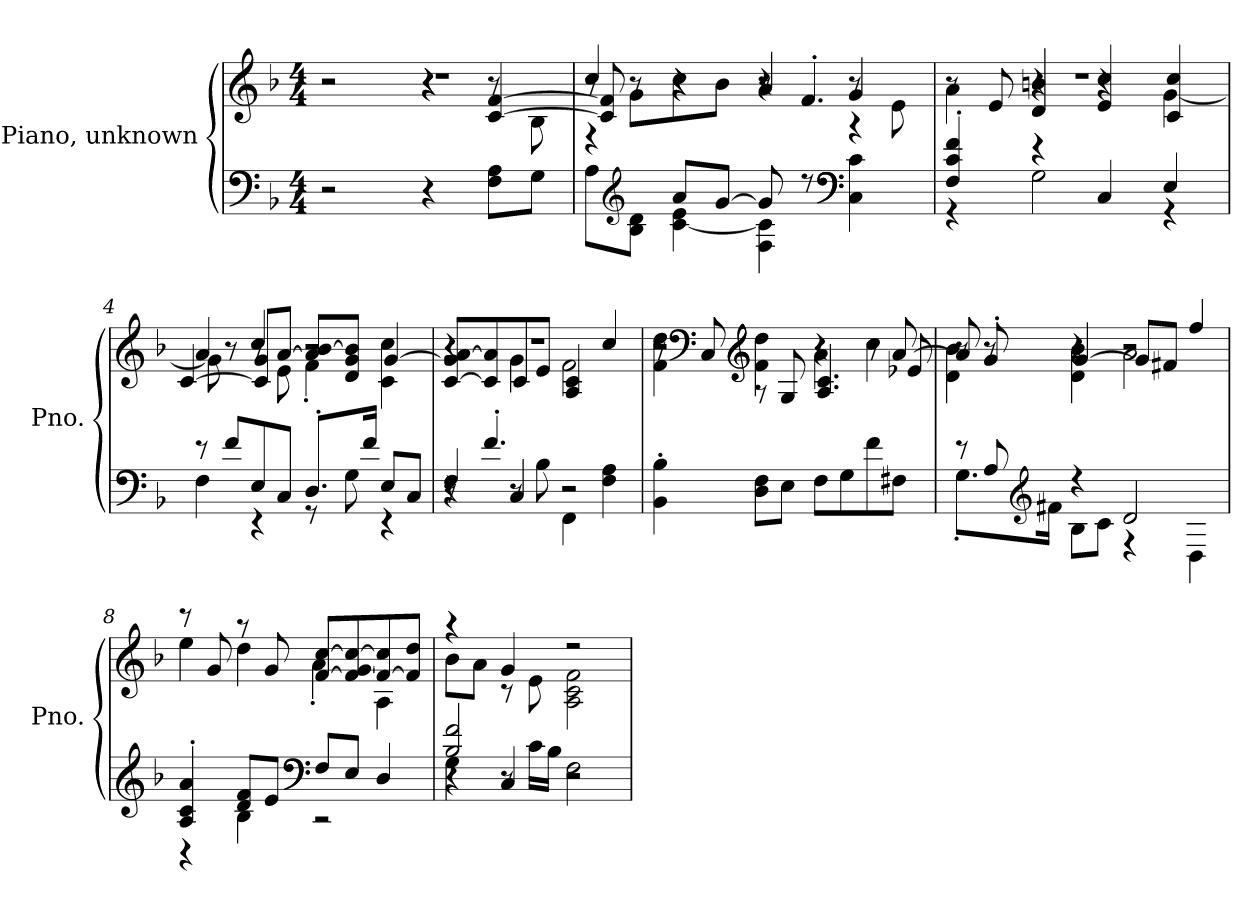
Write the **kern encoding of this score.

**kern	**kern
*part1	*part1
*staff2	*staff1
*I"Piano, unknown	*
*I'Pno.	*
*clefF4	*clefG2
*k[b-]	*k[b-]
*M4/4	*M4/4
*MM120	*MM120
=1	=1
*	*^
*	*	*^
2r	1r	2r	2r
4r	.	4r	4r
8F\ 8A\L	.	8r	[4c/ [4f/
8G\J	.	8B-\	.
=2	=2	=2	=2
*^	*	*	*
4r	8A\L	4cc/	8r	8c/] 8f/]
*clefG2	*	*	*	*
.	8B-\ 8d\J	.	8g\L	8r
8a/L	[4c\ 4e\	4r	8cc\	4r
[8g/J	.	.	8b-\J	.
8g/]	4F\ 4c\]	4a/	4r	8r
8r	.	.	.	4.f'/
*clefF4	*	*	*	*
4r	4C\ 4c\	4g/	8r	.
.	.	.	8e\	.
=3	=3	=3	=3	=3
4F/' 4c/' 4f/'	4r	1r	4a\	8r
.	.	.	.	8e/
4r	2G\	.	4r	4d/ 4bn/
4C/	.	.	4r	4e/ 4cc/
4E/	4r	.	[4g\	4c/ 4cc/
=4	=4	=4	=4	=4
8r	4F\	4a/	8g\]	[4c/
8f/L	.	.	8r	.
8E/	4r	4cc/	8r	8c/] 8g/L
8C/J	.	.	8e\	[8a/J
8.D'/L	8r	2r	4f'\	8a/] [8b-/L
.	8G\	.	.	8d/ 8g/ 8b-/]J
16f/Jk	.	.	.	.
8E/L	4r	.	4c\ 4cc\	[4g/
8C/J	.	.	.	.
!!LO:LB:g=z	!!	!!
=5	=5	=5	=5	=5
*	*^	*	*	*
8r	4r	4F/	1r	4r	[8c/ 8g/] [8a/L
4.f'/	.	.	.	.	8c/] 8a/]
.	8r	4C/	.	4g\	8c/
.	8B-\	.	.	.	8e/J
2r	4FF\	2r	.	2f\	4A/ 4c/
.	4F\ 4A\	.	.	.	4cc/
*v	*v	*v	*	*	*
=6	=6	=6	=6
4BB-\' 4B-\'	2r	4f\ 4dd\	8r
*	*clefF4	*	*
.	.	.	8C/
*	*clefG2	*	*
8D\ 8F\L	.	4f\ 4dd\	8r
8E\J	.	.	8G/
8F\L	4r	4a\	4.A/ 4.c/
8G\	.	.	.
8f\	8r	4cc\	.
8F#X\J	[8a/	.	8e-X/
=7	=7	=7	=7
*^	*	*	*
8r	8.G'\L	8a/]	4d\ 4b-\	8r
8A/	.	8r	.	8g'/
*clefG2	*	*	*	*
.	16f#X\Jk	.	.	.
4r	8B-\L	4r	4d\ 4b-\	[4g/
.	8c\J	.	.	.
2d/	4r	2r	2a\	8g/L]
.	.	.	.	8f#X/J
.	4D\	.	.	4ff/
*	*	*	*v	*v
!!LO:LB:g=z
=8	=8	=8	=8
4A/' 4c/' 4a/'	4r	8r	4ee\
.	.	8g/	.
8d/ 8f/L	4B-\	8r	4dd\
8e/J	.	8g/	.
*clefF4	*	*	*
8F/L	2r	[8f/ [8cc/L	4a'\
8E/J	.	8f/_ 8g/ 8cc/_	.
4D/	.	8f/_ 8cc/]	4A\
.	.	8f/] 8dd/J	.
=9	=9	=9	=9
*	*^	*	*
2B-/ 2f/	4G\	4r	4r	8b-\L
.	.	.	.	8a\J
.	8r	4C/	4g/	8r
.	16c\LL	.	.	8e\
.	16B-\JJ	.	.	.
2r	2F\	2r	2r	2A\ 2c\ 2f\
*v	*v	*v	*	*
*	*v	*v
=	=
*-	*-
